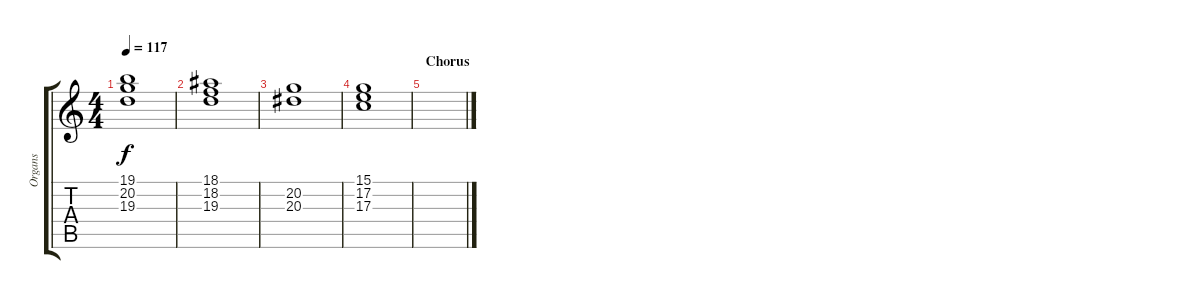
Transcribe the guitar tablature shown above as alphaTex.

\track ("Organs" "Organs") {instrument rockorgan}
\staff {score tabs}
\tuning (E4 B3 G3 D3 A2 E2) {hide}
\ts (4 4)
\tempo 117
\clef g2
\ks c
(19.1 20.2 19.3).1{dy f} |
(18.1 18.2 19.3).1 |
(20.2 20.3).1 |
(15.1 17.2 17.3).1 |
\section ("" "Chorus")
